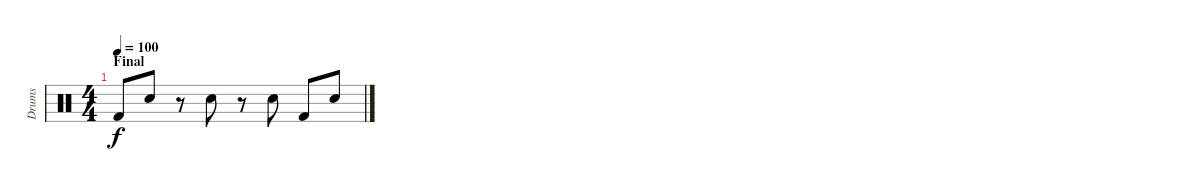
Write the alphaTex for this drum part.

\track ("Drums" "Drums") {instrument percussion}
\staff {score}
\articulation defaults
\ts (4 4)
\section ("" "Final")
\tempo 100
\clef neutral
\ks c "Kick (hit) 2".8{dy f} "Snare (hit) 2".8
r.8 "Snare (hit) 2".8 r.8 "Snare (hit) 2".8 "Kick (hit) 2".8 "Snare (hit) 2".8
